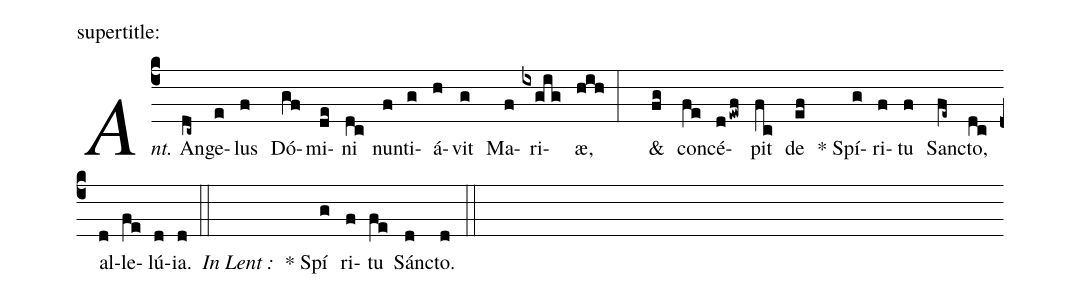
%%
(c4) <i>Ant.</i> An(dc~)ge(e)lus(f) Dó(gf)mi(de)ni(dc) nun(f)ti(g)á(h)vit(g) Ma(f)ri(ixgig)æ,(hih:) &(fg)
con(fe)cé(dewf)pit(fc) de(ef) * Spí(g)ri(f)tu(f) Sanc(fe~)to,(dc) al(d)le(fe)lú(d)ia.(d::) <i>In Lent :</i>() * Spí(g)
ri(f)tu(fe) Sánc(d)to.(d::)
